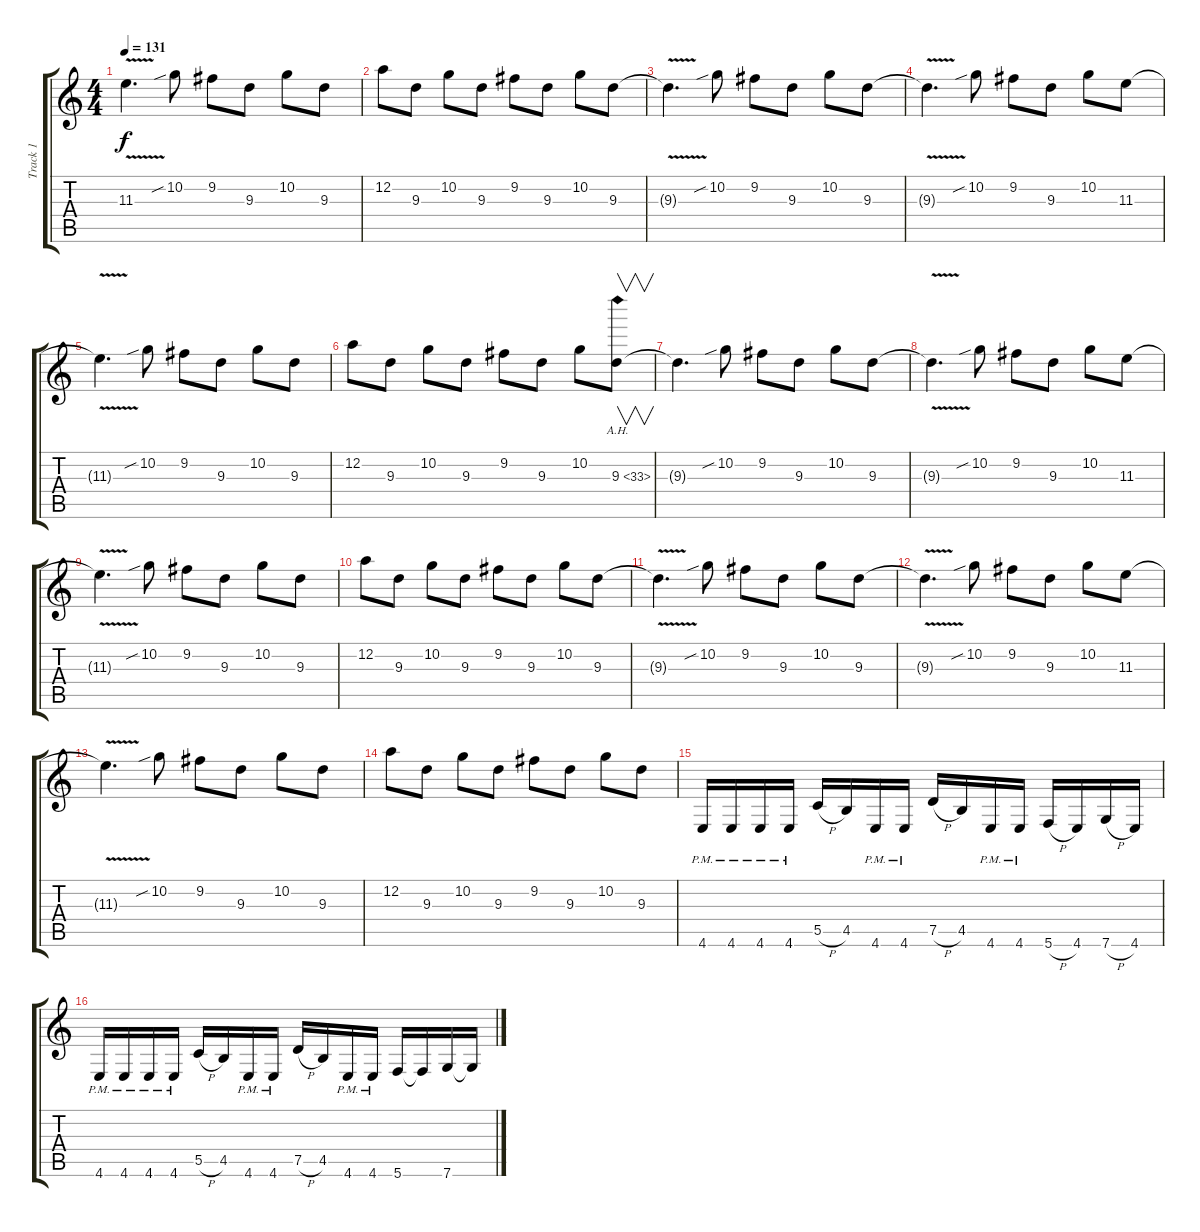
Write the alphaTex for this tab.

\track ("Track 1" "Track 1") {instrument distortionguitar}
\staff {score tabs}
\tuning (D4 A3 F3 C3 G2 C2) {hide}
\ts (4 4)
\tempo 131
\clef g2
\ks c
11.3{v t}.4{d dy f} 10.2{sib}.8 9.2.8 9.3.8 10.2.8 9.3.8 |
12.2.8 9.3.8 10.2.8 9.3.8 9.2.8 9.3.8 10.2.8 9.3.8 |
9.3{v t}.4{d} 10.2{sib}.8 9.2.8 9.3.8 10.2.8 9.3.8 |
9.3{v t}.4{d} 10.2{sib}.8 9.2.8 9.3.8 10.2.8 11.3.8 |
11.3{v t}.4{d} 10.2{sib}.8 9.2.8 9.3.8 10.2.8 9.3.8 |
12.2.8 9.3.8 10.2.8 9.3.8 9.2.8 9.3.8 10.2.8 9.3{ah 24}.8{v} |
9.3{t}.4{d} 10.2{sib}.8 9.2.8 9.3.8 10.2.8 9.3.8 |
9.3{v t}.4{d} 10.2{sib}.8 9.2.8 9.3.8 10.2.8 11.3.8 |
11.3{v t}.4{d} 10.2{sib}.8 9.2.8 9.3.8 10.2.8 9.3.8 |
12.2.8 9.3.8 10.2.8 9.3.8 9.2.8 9.3.8 10.2.8 9.3.8 |
9.3{v t}.4{d} 10.2{sib}.8 9.2.8 9.3.8 10.2.8 9.3.8 |
9.3{v t}.4{d} 10.2{sib}.8 9.2.8 9.3.8 10.2.8 11.3.8 |
11.3{v t}.4{d} 10.2{sib}.8 9.2.8 9.3.8 10.2.8 9.3.8 |
12.2.8 9.3.8 10.2.8 9.3.8 9.2.8 9.3.8 10.2.8 9.3.8 |
4.6{pm}.16 4.6{pm}.16 4.6{pm}.16 4.6{pm}.16 5.5{h}.16 4.5.16 4.6{pm}.16 4.6{pm}.16 7.5{h}.16 4.5.16 4.6{pm}.16 4.6{pm}.16 5.6{h}.16 4.6.16 7.6{h}.16 4.6.16 |
4.6{pm}.16 4.6{pm}.16 4.6{pm}.16 4.6{pm}.16 5.5{h}.16 4.5.16 4.6{pm}.16 4.6{pm}.16 7.5{h}.16 4.5.16 4.6{pm}.16 4.6{pm}.16 5.6.16 5.6{t}.16 7.6.16 7.6{t}.16
